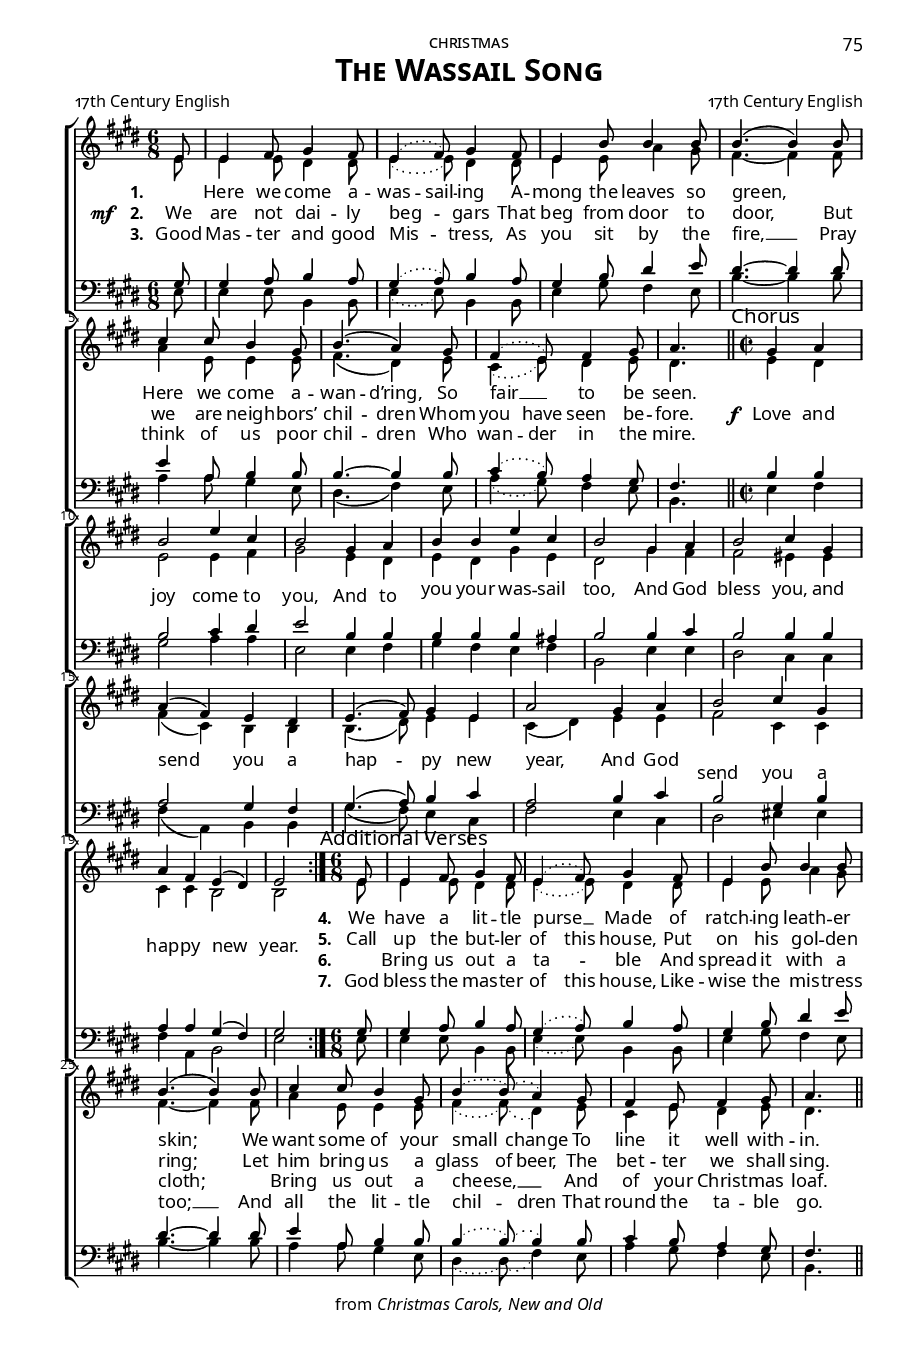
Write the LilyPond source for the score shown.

\version "2.14.2"
\include "util.ly"
\header {
  title = \markup{\override #'(font-name . "Garamond Premier Pro Semibold"){ \abs-fontsize #15 \smallCapsOldStyle"The Wassail Song"}}
  poet = \markup\oldStyleNum"17th Century English"
  composer = \markup\oldStyleNum"17th Century English"
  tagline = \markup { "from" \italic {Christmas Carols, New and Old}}
}
\paper {
  paper-height = 9\in
  paper-width = 6\in
  indent = 0\in
  %system-system-spacing = #'((basic-distance . 10) (padding . 0))
  system-system-spacing =
    #'((basic-distance . 0)
       (minimum-distance . 0)
       (padding . -20)
       (stretchability . 100))
  ragged-last-bottom = ##f
  ragged-bottom = ##f
  two-sided = ##t
  inner-margin = 0.5\in
  outer-margin = 0.25\in
  top-margin = 0.25\in
  bottom-margin = 0.25\in
  first-page-number = #075
  print-first-page-number = ##t
  headerLine = \markup{\override #'(font-name . "Garamond Premier Pro") \smallCapsOldStyle"christmas"}
  oddHeaderMarkup = \markup\fill-line{
     \override #'(font-name . "Garamond Premier Pro")\abs-fontsize #8.5
     \combine 
        \fill-line{"" \on-the-fly #print-page-number-check-first
        \oldStylePageNum""
        }
        \fill-line{\headerLine}
  }
  evenHeaderMarkup = \markup {
     \override #'(font-name . "Garamond Premier Pro")\abs-fontsize #8.5
     \combine
        \on-the-fly #print-page-number-check-first
        \oldStylePageNum""
        \fill-line{\headerLine}
  }
}
#(set-global-staff-size 14.3) \paper{ #(define fonts (make-pango-font-tree "GoudyOlSt BT" "Garamond Premier Pro" "Garamond Premier Pro" (/ 14.3 20))) }
global = {
  \key e \major
  \time 6/8
  \override DynamicLineSpanner #'staff-padding = #0.0
  \override DynamicLineSpanner #'Y-extent = #'(-1 . 1)
}

sopMusic = \relative c' {
  \time 6/8
  \partial 8 e8 |
  e4 fis8 gis4 fis8 |
  \slurDotted e4( fis8) gis4 fis8 |
  e4 b'8 b4 b8 |
  
  \slurSolid b4.( b4) \bar""
  b8 |
  cis4 cis8 b4 gis8 |
  b4.( a4) gis8 |
  \slurDotted fis4( e8) fis4 gis8 |
  \partial 4. a4. \bar "||"
  
  \time 2/2
  \once \override Score.RehearsalMark #'self-alignment-X = #LEFT
  \mark "Chorus"
  \partial 2 gis4 a |
  b2 e4 cis |
  b2 gis4 a |
  b b e cis |
  b2 gis4 a |
  b2 cis4 gis |
  
  \slurSolid a( fis) e dis |
  e4.( fis8) gis4 e |
  a2 gis4 a |
  b2 cis4 gis |
  a fis e( dis) |
  \partial 2 e2 \bar ":|" 
  
  
  
  \time 6/8 
  \once \override Score.RehearsalMark #'self-alignment-X = #LEFT
  \mark "Additional Verses"
  \partial 8 e8 |
  e4 fis8 gis4 fis8 |
  \slurDotted e4( fis8) gis4 fis8 |
  e4 b'8 b4 b8 |
  
  \slurSolid b4.( \slurDotted b4) | \bar""
  b8 |
  cis4 cis8 b4 gis8 |
  b4( b8)( a4) gis8 |
  fis4 e8 fis4 gis8 |
  \partial 4. a4. \bar "||"
}
sopWords = \lyricmode {
  
}

altoMusic = \relative c' {
  \time 6/8
  e8 |
  e4 e8 dis4 dis8 |
  \slurDotted e4( e8) dis4 dis8 |
  e4 e8 a4 gis8 |
  
  fis4.~ fis4 fis8 |
  a4 e8 e4 e8 |
  \slurSolid fis4.( dis4) e8 |
  \slurDotted cis4( e8) dis4 e8 |
  dis4. \bar "||"
  
  
  e4 dis |
  e2 e4 fis |
  gis2 e4 dis |
  e dis gis e |
  dis2 gis4 fis |
  fis2 eis4 eis |
  
  \slurSolid fis( cis) b b |
  b4.( dis8) e4 e |
  cis( dis) e e |
  fis2 cis4 cis |
  cis cis b2 |
  b2 \bar ":|"
  
  
  
  
  \time 6/8 
  e8 |
  e4 e8 dis4 dis8 |
  \slurDotted e4( e8) dis4 dis8 |
  e4 e8 a4 gis8 |
  
  fis4.~ fis4 fis8 |
  a4 e8 e4 e8 |
  fis4( fis8)( dis4) e8 |
  cis4 e8 dis4 e8 |
  dis4. \bar "||"
}
dropLyrics =
{
    \override LyricText #'extra-offset = #'(0 . -1.8)
    \override LyricHyphen #'extra-offset = #'(0 . -1.8)
    \override LyricExtender #'extra-offset = #'(0 . -1.8)
}

raiseLyrics =
{
    \revert LyricText #'extra-offset
    \revert LyricHyphen #'extra-offset
    \revert LyricExtender #'extra-offset
}
altoWords = {
  \dropLyricsIX
  \lyricmode {
    \set stanza = #"1. "
    \set ignoreMelismata = ##t
    _ Here we come a -- was -- sail -- ing A -- mong the leaves so green, _ _
    Here we come a -- wan -- d’ring, So fair __ _ to be seen.
    
    \unset ignoreMelismata
    \repeat unfold 34\skip1
    \set stanza = #"4. "
    \set ignoreMelismata = ##t
    We have a lit -- tle purse __ _ Made of ratch -- ing leath -- er skin; _
    We want some of your small _ change To line it well with -- in.
  }
}
altoWordsII = {
  \dropLyricsIX
  \set stanza = \markup{\dynamic"mf  " "2. "}
  \lyricmode {
    \set ignoreMelismata = ##t
    We are not dai -- ly beg -- _ gars That beg from door to door, _
    But we are neigh -- bors’ chil -- dren Whom you have seen be -- fore.
    \unset ignoreMelismata
  }
  \set stanza = \markup\dynamic"f "
  \lyricmode {
    \set associatedVoice = "altos"
    Love and joy come to you, And to
    \raiseLyrics
    you your was -- sail too,
    And God bless you, and send you a hap -- py new
    year,
    \unset associatedVoice
    And God
    \dropLyrics
    send you a hap -- py new year.
    \dropLyricsIX
    
    \set stanza = #"5. "
    \set ignoreMelismata = ##t
    Call up the but -- ler of this house, Put on his gol -- den ring; _
    Let him bring us a glass of beer, The bet -- ter we shall sing.
  }
}
altoWordsIII = \lyricmode {
  \dropLyricsIX
  \set stanza = #"3. "
  \set ignoreMelismata = ##t
  Good Mas -- ter and good Mis -- _ tress, As you sit by the fire, __ _
  Pray think of us poor chil -- dren Who wan -- der in the mire.
  
  \repeat unfold 37\skip1
  \set stanza = #"6. "
  \set ignoreMelismata = ##t
  \skip1 Bring us out a ta -- _ ble And spread it with a cloth; _ _
  Bring us out a cheese, __ _ _ And of your Christ -- mas loaf.
}
altoWordsIV = \lyricmode {
  \dropLyricsIX
  \repeat unfold 58\skip1
  \set stanza = #"7. "
  \set ignoreMelismata = ##t
  God bless the mas -- ter of this house, Like -- wise the mis -- tress too; __ _
  And all the lit -- tle chil -- _ dren That round the ta -- ble go.
}
altoWordsV = \lyricmode {
}
altoWordsVI = \lyricmode {
}
altoWordsVII = \lyricmode {
}
tenorMusic = \relative c' {
  \time 6/8
  gis8 |
  gis4 a8 b4 a8 |
  \slurDotted gis4( a8) b4 a8 |
  gis4 b8 dis4 e8 |
  
  dis4.~ dis4 dis8 |
  e4 a,8 b4 b8 |
  b4.~ b4 b8 |
  cis4( b8) a4 gis8 |
  fis4. \bar "||" 
  
  
  b4 b |
  b2 cis4 dis |
  e2 b4 b |
  b b b ais |
  b2 b4 cis |
  b2 b4 b |
  
  a2 gis4 fis |
  \slurSolid gis4.( a8) b4 cis |
  a2 b4 cis |
  b2 gis4 b |
  a4 a gis( fis) |
  gis2 \bar ":|"
  
  
  
  
  \time 6/8 
  gis8 |
  gis4 a8 b4 a8 |
  \slurDotted gis4( a8) b4 a8 |
  gis4 b8 dis4 e8 |
  
  dis4.~ dis4 dis8 |
  e4 a,8 b4 b8 |
  b4( b8)( b4) b8 |
  cis4 b8 a4 gis8 |
  fis4. \bar "||" 
}
tenorWords = \lyricmode {

}

bassMusic = \relative c {
  \time 6/8
  e8 |
  e4 e8 b4 b8 |
  \slurDotted e4( e8) b4 b8 |
  e4 gis8 fis4 e8 |
  
  b'4.~ b4 b8 |
  a4 a8 gis4 e8 |
  \slurSolid dis4.( fis4) e8 |
  \slurDotted a4( gis8) fis4 e8 |
  b4. \bar "||"
  
  e4 fis |
  gis2 a4 a |
  e2 e4 fis |
  gis fis e fis |
  b,2 e4 e |
  dis2 cis4 cis |
  
  \slurSolid fis( a,) b b |
  gis'4.( fis8) e4 cis |
  fis2 e4 cis |
  dis2 eis4 eis |
  fis4 a, b2 |
  e2 \bar ":|"
  
  
  
  
  
  \time 6/8 
  e8 |
  e4 e8 b4 b8 |
  \slurDotted e4( e8) b4 b8 |
  e4 gis8 fis4 e8 |
  
  b'4.~ b4 b8 |
  a4 a8 gis4 e8 |
  dis4( dis8)( fis4) e8 |
  a4 gis8 fis4 e8 |
  b4. \bar "||"
}
bassWords = \lyricmode {

}

\score {
  <<
   \new ChoirStaff <<
%    \new Lyrics = sopranos \with { \override VerticalAxisGroup #'nonstaff-relatedstaff-spacing = #'((basic-distance . 1)) }
    \new Staff = women <<
      \new Voice = "sopranos" { \voiceOne << \global \sopMusic >> }
      \new Voice = "altos" { \voiceTwo << \global \altoMusic >> }
    >>
    \new Lyrics \with { alignAboveContext = #"women" \override VerticalAxisGroup #'nonstaff-relatedstaff-spacing = #'((basic-distance . 1))} \lyricsto "sopranos" \sopWords
    \new Lyrics = "altosVII"  \with { alignBelowContext = #"women" } \lyricsto "sopranos" \altoWordsVII
    \new Lyrics = "altosVI"  \with { alignBelowContext = #"women" } \lyricsto "sopranos" \altoWordsVI
    \new Lyrics = "altosV"  \with { alignBelowContext = #"women" } \lyricsto "sopranos" \altoWordsV
    \new Lyrics = "altosIV"  \with { alignBelowContext = #"women" } \lyricsto "sopranos" \altoWordsIV
    \new Lyrics = "altosIII"  \with { alignBelowContext = #"women" } \lyricsto "sopranos" \altoWordsIII
    \new Lyrics = "altosII"  \with { alignBelowContext = #"women" } \lyricsto "sopranos" \altoWordsII
    \new Lyrics = "altos"  \with { alignBelowContext = #"women" \override VerticalAxisGroup #'nonstaff-relatedstaff-spacing = #'((padding . -0.5)) } \lyricsto "sopranos" \altoWords
   \new Staff = men <<
      \clef bass
      \new Voice = "tenors" { \voiceOne << \global \tenorMusic >> }
      \new Voice = "basses" { \voiceTwo << \global \bassMusic >> }
    >>
    \new Lyrics \with { alignAboveContext = #"men" \override VerticalAxisGroup #'nonstaff-relatedstaff-spacing = #'((basic-distance . 1)) } \lyricsto "tenors" \tenorWords
    \new Lyrics \with { alignBelowContext = #"men" \override VerticalAxisGroup #'nonstaff-relatedstaff-spacing = #'((basic-distance . 1)) } \lyricsto "basses" \bassWords
  >>
%    \new PianoStaff << \new Staff { \new Voice { \pianoRH } } \new Staff { \clef "bass" \pianoLH } >>
  >>
  \layout {
%6.14 \context {  \Lyrics  \override LyricText #'font-size = #0.8 }
    \context {
      \Score
      %\override SpacingSpanner #'base-shortest-duration = #(ly:make-moment 1 8)
      %\override SpacingSpanner #'common-shortest-duration = #(ly:make-moment 1 4)
    }
    \context {
      % Remove all empty staves
      % \Staff \RemoveEmptyStaves \override VerticalAxisGroup #'remove-first = ##t
    }
  }
  \midi {
    \tempo 4 = 90
    \set Staff.midiInstrument = "flute"
  
    \context {
      \Voice
      \remove "Dynamic_performer"
    }
  }
}
